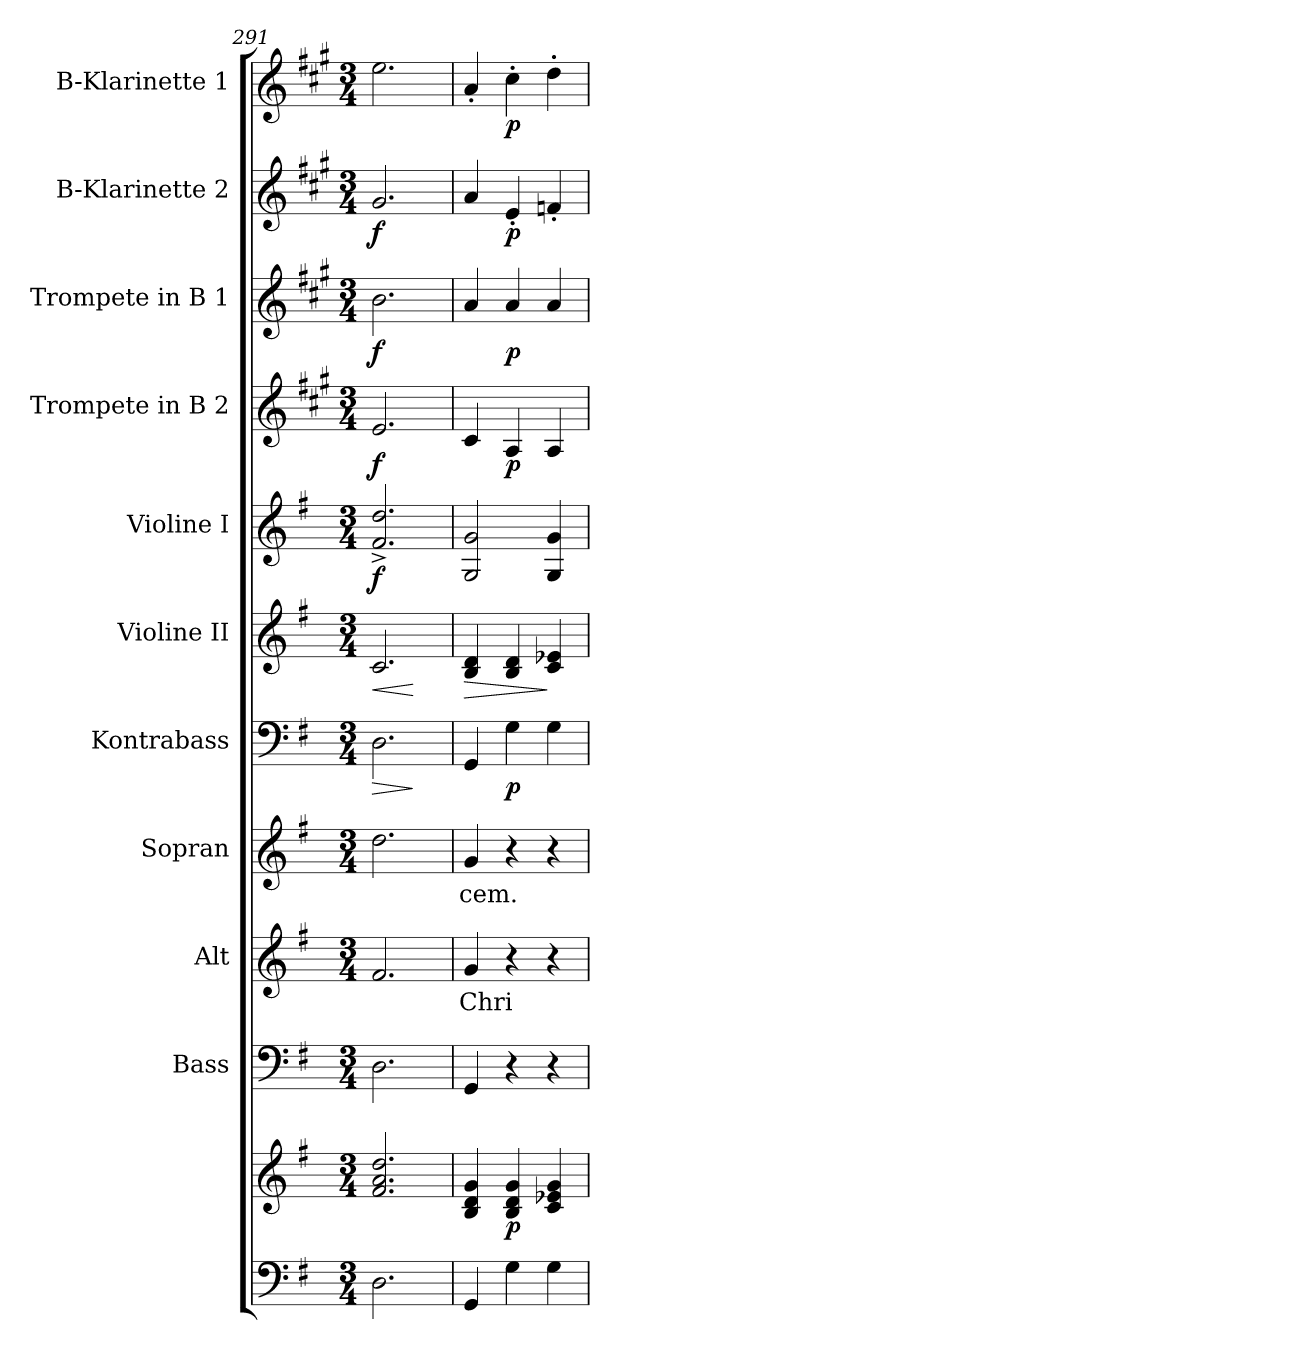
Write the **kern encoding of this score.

**kern	**kern	**dynam	**kern	**kern	**text	**kern	**text	**kern	**dynam	**kern	**dynam	**kern	**dynam	**kern	**dynam	**kern	**dynam	**kern	**dynam	**kern	**dynam
*part11	*part11	*part11	*part10	*part9	*part9	*part8	*part8	*part7	*part7	*part6	*part6	*part5	*part5	*part4	*part4	*part3	*part3	*part2	*part2	*part1	*part1
*staff12	*staff11	*staff11/12	*staff10	*staff9	*staff9	*staff8	*staff8	*staff7	*staff7	*staff6	*staff6	*staff5	*staff5	*staff4	*staff4	*staff3	*staff3	*staff2	*staff2	*staff1	*staff1
*	*	*	*I"Bass	*I"Alt	*	*I"Sopran	*	*I"Kontrabass	*	*I"Violine II	*	*I"Violine I	*	*I"Trompete in B 2	*	*I"Trompete in B 1	*	*I"B-Klarinette 2	*	*I"B-Klarinette 1	*
*	*	*	*I'B.	*I'A.	*	*I'S.	*	*I'Kb.	*	*I'Vl. II	*	*I'Vl. I	*	*I'Tr. 2	*	*I'Tr. 1	*	*I'B Kl. 2	*	*I'B Kl. 1	*
*clefF4	*clefG2	*	*clefF4	*clefG2	*	*clefG2	*	*clefF4	*	*clefG2	*	*clefG2	*	*clefG2	*	*clefG2	*	*clefG2	*	*clefG2	*
*	*	*	*	*	*	*	*	*ITrd7c12	*	*	*	*	*	*ITrd1c2	*	*ITrd1c2	*	*ITrd1c2	*	*ITrd1c2	*
*k[f#]	*k[f#]	*	*k[f#]	*k[f#]	*	*k[f#]	*	*k[f#]	*	*k[f#]	*	*k[f#]	*	*k[f#]	*	*k[f#]	*	*k[f#]	*	*k[f#]	*
*G:	*G:	*	*G:	*G:	*	*G:	*	*G:	*	*G:	*	*G:	*	*G:	*	*G:	*	*G:	*	*G:	*
*M3/4	*M3/4	*	*M3/4	*M3/4	*	*M3/4	*	*M3/4	*	*M3/4	*	*M3/4	*	*M3/4	*	*M3/4	*	*M3/4	*	*M3/4	*
=291	=291	=291	=291	=291	=291	=291	=291	=291	=291	=291	=291	=291	=291	=291	=291	=291	=291	=291	=291	=291	=291
!	!	!	!	!	!	!	!	!	!LO:HP:b	!	!LO:HP:b	!	!LO:DY:b	!	!LO:DY:b	!	!LO:DY:b	!	!LO:DY:b	!	!
2.D\	2.f#/ 2.a/ 2.dd/	.	2.D\	2.f#/	.	2.dd\	.	2.DD\	>	2.c/	<	2.f#/^< 2.dd/^<	f	2.d/	f	2.a\	f	2.f#/	f	2.dd\	.
.	.	.	.	.	.	.	.	.	]	.	[	.	.	.	.	.	.	.	.	.	.
=292	=292	=292	=292	=292	=292	=292	=292	=292	=292	=292	=292	=292	=292	=292	=292	=292	=292	=292	=292	=292	=292
!	!	!	!	!	!LO:LY:b	!	!LO:LY:b	!	!	!	!LO:HP:b	!	!	!	!	!	!	!	!	!	!
4GG/	4B/ 4d/ 4g/	.	4GG/	4g/	Chri-	4g/	-cem.	4GGG/	.	4B/ 4d/	>	2G/ 2g/	.	4B/	.	4g/	.	4g/	.	4g'</	.
!	!	!LO:DY:b	!	!	!	!	!	!	!LO:DY:b	!	!	!	!	!	!LO:DY:b	!	!LO:DY:b	!	!LO:DY:b	!	!LO:DY:b
4G\	4B/ 4d/ 4g/	p	4r	4r	.	4r	.	4GG\	p	4B/ 4d/	.	.	.	4G/	p	4g/	p	4d'</	p	4b'>\	p
4G\	4c/ 4e-X/ 4g/	.	4r	4r	.	4r	.	4GG\	.	4c/ 4e-X/	]	4G/ 4g/	.	4G/	.	4g/	.	4e-X'</	.	4cc'>\	.
=	=	=	=	=	=	=	=	=	=	=	=	=	=	=	=	=	=	=	=	=	=
*-	*-	*-	*-	*-	*-	*-	*-	*-	*-	*-	*-	*-	*-	*-	*-	*-	*-	*-	*-	*-	*-
